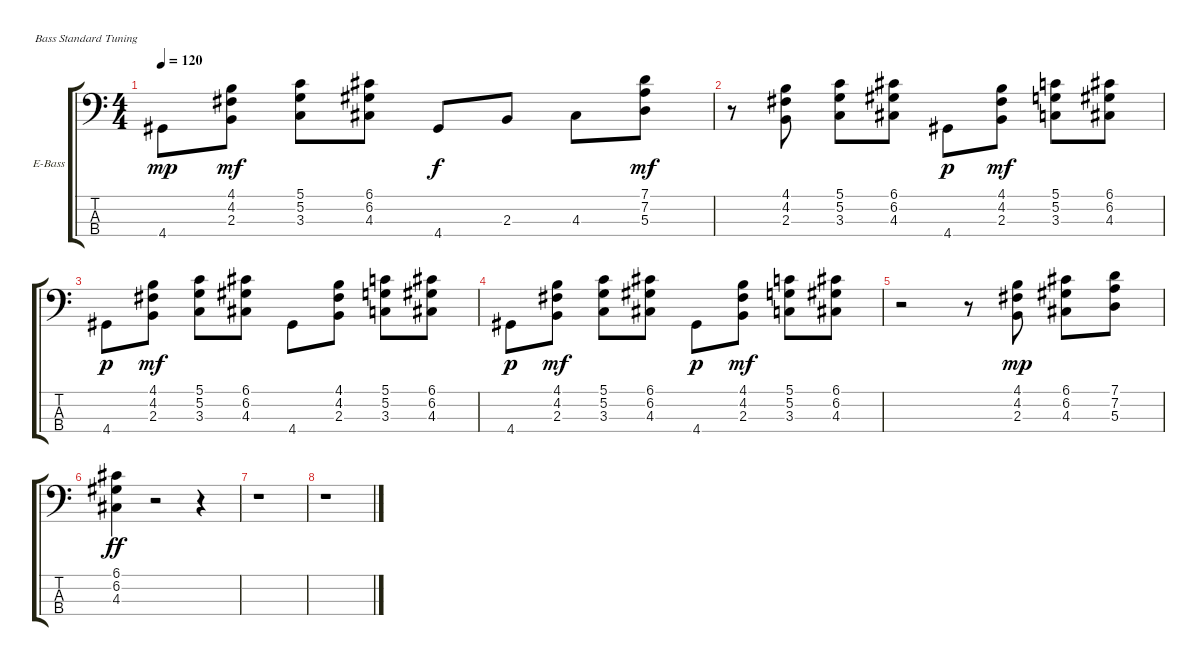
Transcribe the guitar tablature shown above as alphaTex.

\bracketExtendMode groupsimilarinstruments
\firstSystemTrackNameOrientation horizontal
\otherSystemsTrackNameOrientation horizontal
\track ("Bass" "E-Bass") {instrument slapbass1}
\staff {score tabs}
\tuning (G2 D2 A1 E1)
\ts (4 4)
\tempo 120
\clef f4
\ks c
4.4.8{dy mp} (4.1 4.2 2.3).8{dy mf} (5.1 5.2 3.3).8 (6.1 6.2 4.3).8 4.4.8{dy f} 2.3.8 4.3.8 (7.1 7.2 5.3).8{dy mf} |
r.8 (4.1 4.2 2.3).8 (5.1 5.2 3.3).8 (6.1 6.2 4.3).8 4.4.8{dy p} (4.1 4.2 2.3).8{dy mf} (5.1 5.2 3.3).8 (6.1 6.2 4.3).8 |
4.4.8{dy p} (4.1 4.2 2.3).8{dy mf} (5.1 5.2 3.3).8 (6.1 6.2 4.3).8 4.4.8 (4.1 4.2 2.3).8 (5.1 5.2 3.3).8 (6.1 6.2 4.3).8 |
4.4.8{dy p} (4.1 4.2 2.3).8{dy mf} (5.1 5.2 3.3).8 (6.1 6.2 4.3).8 4.4.8{dy p} (4.1 4.2 2.3).8{dy mf} (5.1 5.2 3.3).8 (6.1 6.2 4.3).8 |
r.2 r.8 (4.1 4.2 2.3).8{dy mp} (6.1 6.2 4.3).8 (7.1 7.2 5.3).8 |
(6.1 6.2 4.3).4{dy ff} r.2 r.4 |
r.1 |
r.1
